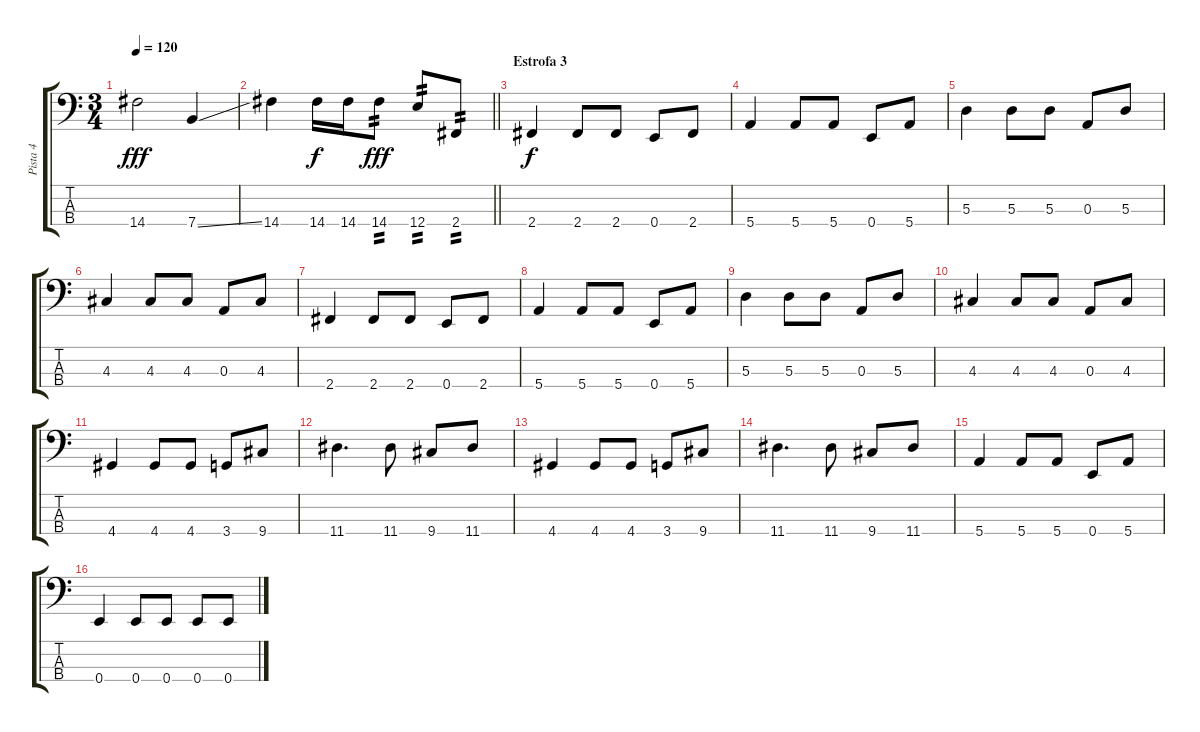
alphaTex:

\track ("Pista 4" "Pista 4") {instrument electricbasspick}
\staff {score tabs}
\tuning (G2 D2 A1 E1) {hide}
\ts (3 4)
\tempo 120
\clef f4
\ks c
14.4.2{dy fff} 7.4{ss}.4 |
\barLineRight lightlight
14.4.4 14.4.16{dy f} 14.4.16 14.4.8{tp 2 dy fff} 12.4.8{tp 2} 2.4.8{tp 2} |
\section ("" "Estrofa 3")
2.4.4{dy f} 2.4.8 2.4.8 0.4.8 2.4.8 |
5.4.4 5.4.8 5.4.8 0.4.8 5.4.8 |
5.3.4 5.3.8 5.3.8 0.3.8 5.3.8 |
4.3.4 4.3.8 4.3.8 0.3.8 4.3.8 |
2.4.4 2.4.8 2.4.8 0.4.8 2.4.8 |
5.4.4 5.4.8 5.4.8 0.4.8 5.4.8 |
5.3.4 5.3.8 5.3.8 0.3.8 5.3.8 |
4.3.4 4.3.8 4.3.8 0.3.8 4.3.8 |
4.4.4 4.4.8 4.4.8 3.4.8 9.4.8 |
11.4.4{d} 11.4.8 9.4.8 11.4.8 |
4.4.4 4.4.8 4.4.8 3.4.8 9.4.8 |
11.4.4{d} 11.4.8 9.4.8 11.4.8 |
5.4.4 5.4.8 5.4.8 0.4.8 5.4.8 |
0.4.4 0.4.8 0.4.8 0.4.8 0.4.8
